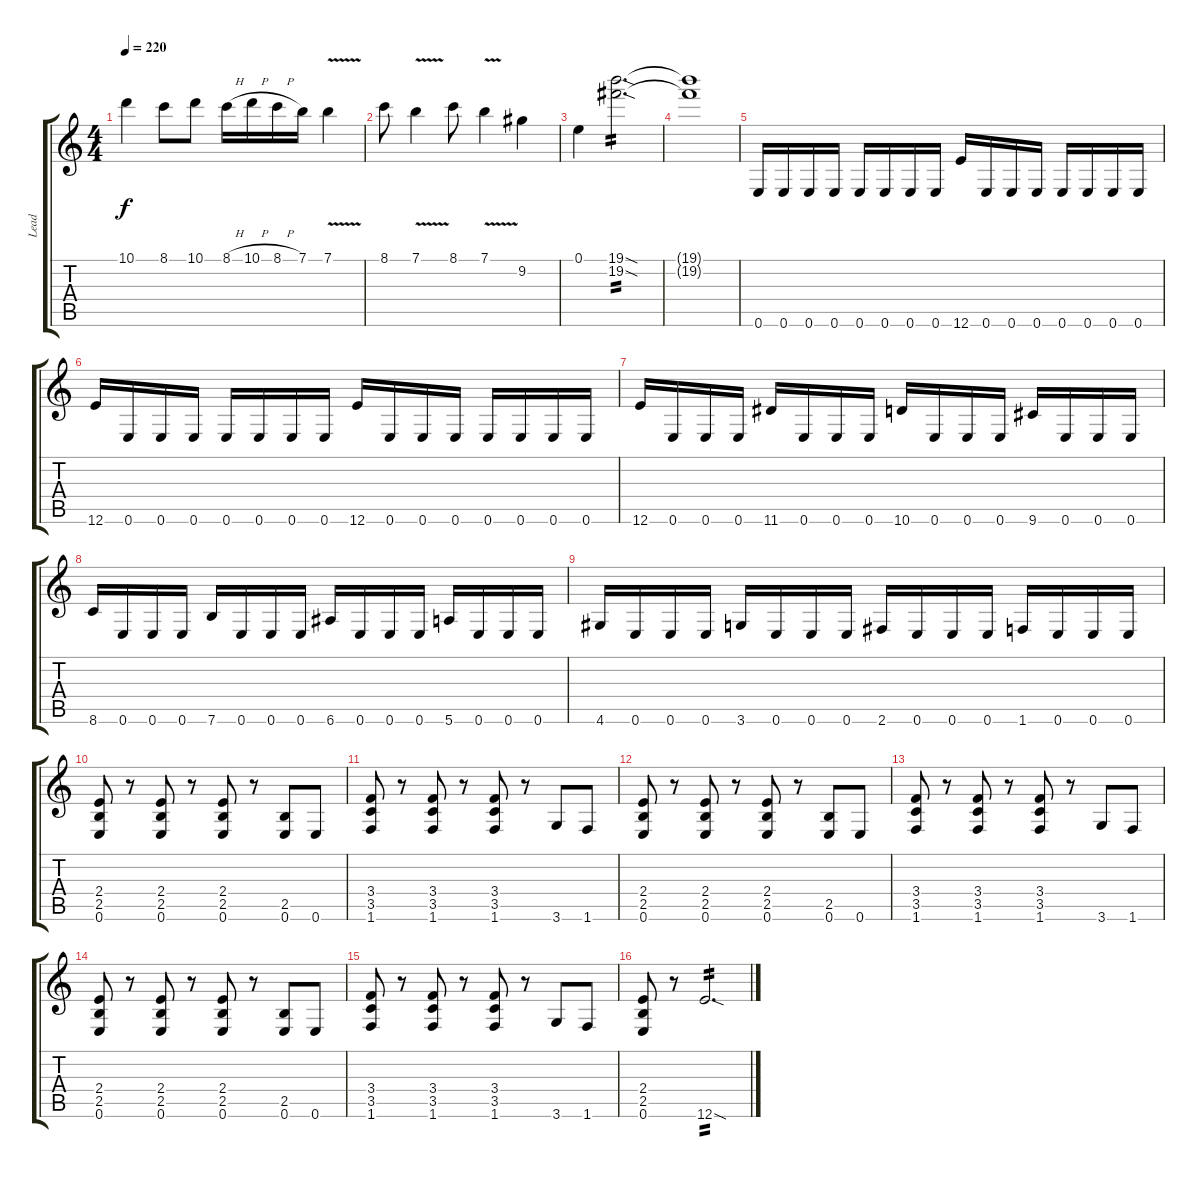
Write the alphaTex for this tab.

\track ("Lead" "Lead") {instrument electricguitarmuted}
\staff {score tabs}
\tuning (E4 B3 G3 D3 A2 E2) {hide}
\ts (4 4)
\tempo 220
\clef g2
\ks c
10.1.4{dy f} 8.1.8 10.1.8 8.1{h}.16 10.1{h}.16 8.1{h}.16 7.1.16 7.1{v}.4 |
8.1.8 7.1{v}.4 8.1.8 7.1{v}.4 9.2.4 |
0.1.4 (19.1{sod} 19.2{sod}).2{d tp 2} |
(19.1{t} 19.2{t}).1 |
0.6.16 0.6.16 0.6.16 0.6.16 0.6.16 0.6.16 0.6.16 0.6.16 12.6.16 0.6.16 0.6.16 0.6.16 0.6.16 0.6.16 0.6.16 0.6.16 |
12.6.16 0.6.16 0.6.16 0.6.16 0.6.16 0.6.16 0.6.16 0.6.16 12.6.16 0.6.16 0.6.16 0.6.16 0.6.16 0.6.16 0.6.16 0.6.16 |
12.6.16 0.6.16 0.6.16 0.6.16 11.6.16 0.6.16 0.6.16 0.6.16 10.6.16 0.6.16 0.6.16 0.6.16 9.6.16 0.6.16 0.6.16 0.6.16 |
8.6.16 0.6.16 0.6.16 0.6.16 7.6.16 0.6.16 0.6.16 0.6.16 6.6.16 0.6.16 0.6.16 0.6.16 5.6.16 0.6.16 0.6.16 0.6.16 |
4.6.16 0.6.16 0.6.16 0.6.16 3.6.16 0.6.16 0.6.16 0.6.16 2.6.16 0.6.16 0.6.16 0.6.16 1.6.16 0.6.16 0.6.16 0.6.16 |
(2.4 2.5 0.6).8 r.8 (2.4 2.5 0.6).8 r.8 (2.4 2.5 0.6).8 r.8 (2.5 0.6).8 0.6.8 |
(3.4 3.5 1.6).8 r.8 (3.4 3.5 1.6).8 r.8 (3.4 3.5 1.6).8 r.8 3.6.8 1.6.8 |
(2.4 2.5 0.6).8 r.8 (2.4 2.5 0.6).8 r.8 (2.4 2.5 0.6).8 r.8 (2.5 0.6).8 0.6.8 |
(3.4 3.5 1.6).8 r.8 (3.4 3.5 1.6).8 r.8 (3.4 3.5 1.6).8 r.8 3.6.8 1.6.8 |
(2.4 2.5 0.6).8 r.8 (2.4 2.5 0.6).8 r.8 (2.4 2.5 0.6).8 r.8 (2.5 0.6).8 0.6.8 |
(3.4 3.5 1.6).8 r.8 (3.4 3.5 1.6).8 r.8 (3.4 3.5 1.6).8 r.8 3.6.8 1.6.8 |
(2.4 2.5 0.6).8 r.8 12.6{sod}.2{d tp 2}
